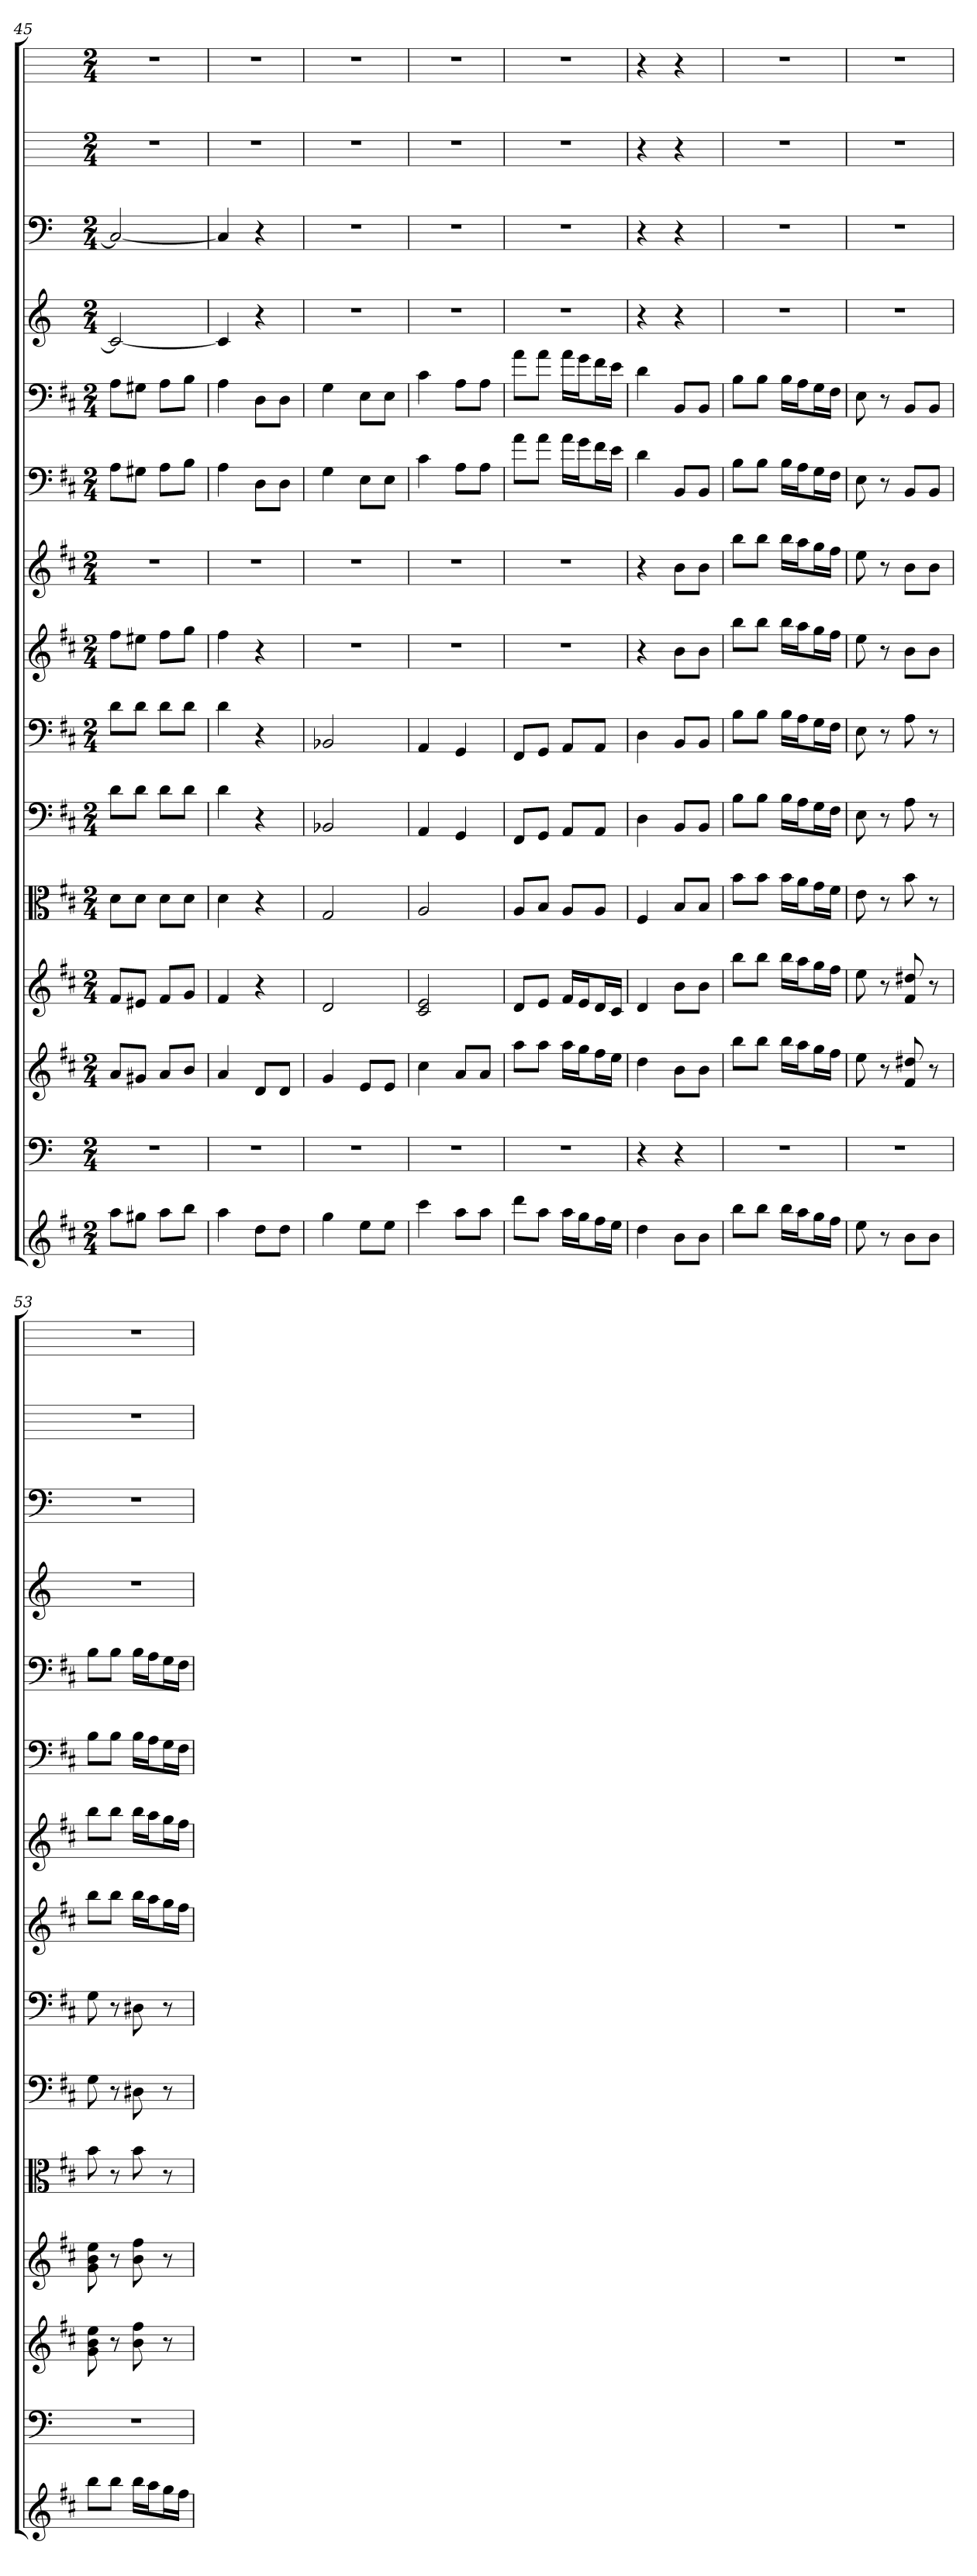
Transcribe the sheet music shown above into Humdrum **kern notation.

**kern	**kern	**kern	**kern	**kern	**kern	**kern	**kern	**kern	**kern	**kern	**kern	**kern	**kern	**kern
*part15	*part14	*part13	*part12	*part11	*part10	*part9	*part8	*part7	*part6	*part5	*part4	*part3	*part2	*part1
*staff15	*staff14	*staff13	*staff12	*staff11	*staff10	*staff9	*staff8	*staff7	*staff6	*staff5	*staff4	*staff3	*staff2	*staff1
*	*clefF4	*	*	*clefC3	*clefF4	*clefF4	*	*	*clefF4	*clefF4	*	*	*	*
*k[f#c#]	*k[]	*k[f#c#]	*k[f#c#]	*k[f#c#]	*k[f#c#]	*k[f#c#]	*k[f#c#]	*k[f#c#]	*k[f#c#]	*k[f#c#]	*k[]	*k[]	*k[]	*k[]
*M2/4	*M2/4	*M2/4	*M2/4	*M2/4	*M2/4	*M2/4	*M2/4	*M2/4	*M2/4	*M2/4	*M2/4	*M2/4	*M2/4	*M2/4
=45	=45	=45	=45	=45	=45	=45	=45	=45	=45	=45	=45	=45	=45	=45
8aaL	2r	8aL	8f#L	8d\L	8d\L	8d\L	8ff#L	2r	8A\L	8A\L	2c_	2C_	2r	2r
8gg#XJ	.	8g#XJ	8e#XJ	8d\J	8d\J	8d\J	8ee#XJ	.	8G#X\J	8G#X\J	.	.	.	.
8aaL	.	8aL	8f#L	8d\L	8d\L	8d\L	8ff#L	.	8A\L	8A\L	.	.	.	.
8bbJ	.	8bJ	8gJ	8d\J	8d\J	8d\J	8ggJ	.	8B\J	8B\J	.	.	.	.
=46	=46	=46	=46	=46	=46	=46	=46	=46	=46	=46	=46	=46	=46	=46
4aa	2r	4a	4f#	4d	4d	4d	4ff#	2r	4A	4A	4c]	4C]	2r	2r
8ddL	.	8dL	4r	4r	4r	4r	4r	.	8D\L	8D\L	4r	4r	.	.
8ddJ	.	8dJ	.	.	.	.	.	.	8D\J	8D\J	.	.	.	.
=47	=47	=47	=47	=47	=47	=47	=47	=47	=47	=47	=47	=47	=47	=47
4gg	2r	4g	2d	2G	2BB-X	2BB-X	2r	2r	4G	4G	2r	2r	2r	2r
8eeL	.	8eL	.	.	.	.	.	.	8E\L	8E\L	.	.	.	.
8eeJ	.	8eJ	.	.	.	.	.	.	8E\J	8E\J	.	.	.	.
=48	=48	=48	=48	=48	=48	=48	=48	=48	=48	=48	=48	=48	=48	=48
4ccc#	2r	4cc#	2c# 2e	2A	4AA	4AA	2r	2r	4c#	4c#	2r	2r	2r	2r
8aaL	.	8aL	.	.	4GG	4GG	.	.	8A\L	8A\L	.	.	.	.
8aaJ	.	8aJ	.	.	.	.	.	.	8A\J	8A\J	.	.	.	.
=49	=49	=49	=49	=49	=49	=49	=49	=49	=49	=49	=49	=49	=49	=49
8dddL	2r	8aaL	8dL	8A/L	8FF#/L	8FF#/L	2r	2r	8a\L	8a\L	2r	2r	2r	2r
8aaJ	.	8aaJ	8eJ	8B/J	8GG/J	8GG/J	.	.	8a\J	8a\J	.	.	.	.
16aaLL	.	16aaLL	16f#LL	8A/L	8AA/L	8AA/L	.	.	16a\LL	16a\LL	.	.	.	.
16ggJ	.	16ggJ	16eJ	.	.	.	.	.	16g\J	16g\J	.	.	.	.
16ff#L	.	16ff#L	16dL	8A/J	8AA/J	8AA/J	.	.	16f#\L	16f#\L	.	.	.	.
16eeJJ	.	16eeJJ	16c#JJ	.	.	.	.	.	16e\JJ	16e\JJ	.	.	.	.
=50	=50	=50	=50	=50	=50	=50	=50	=50	=50	=50	=50	=50	=50	=50
4dd	4r	4dd	4d	4F#	4D	4D	4r	4r	4d	4d	4r	4r	4r	4r
8bL	4r	8bL	8bL	8B/L	8BB/L	8BB/L	8bL	8bL	8BB/L	8BB/L	4r	4r	4r	4r
8bJ	.	8bJ	8bJ	8B/J	8BB/J	8BB/J	8bJ	8bJ	8BB/J	8BB/J	.	.	.	.
=51	=51	=51	=51	=51	=51	=51	=51	=51	=51	=51	=51	=51	=51	=51
8bbL	2r	8bbL	8bbL	8b\L	8B\L	8B\L	8bbL	8bbL	8B\L	8B\L	2r	2r	2r	2r
8bbJ	.	8bbJ	8bbJ	8b\J	8B\J	8B\J	8bbJ	8bbJ	8B\J	8B\J	.	.	.	.
16bbLL	.	16bbLL	16bbLL	16b\LL	16B\LL	16B\LL	16bbLL	16bbLL	16B\LL	16B\LL	.	.	.	.
16aaJ	.	16aaJ	16aaJ	16a\J	16A\J	16A\J	16aaJ	16aaJ	16A\J	16A\J	.	.	.	.
16ggL	.	16ggL	16ggL	16g\L	16G\L	16G\L	16ggL	16ggL	16G\L	16G\L	.	.	.	.
16ff#JJ	.	16ff#JJ	16ff#JJ	16f#\JJ	16F#\JJ	16F#\JJ	16ff#JJ	16ff#JJ	16F#\JJ	16F#\JJ	.	.	.	.
=52	=52	=52	=52	=52	=52	=52	=52	=52	=52	=52	=52	=52	=52	=52
8ee	2r	8ee	8ee	8e	8E	8E	8ee	8ee	8E	8E	2r	2r	2r	2r
8r	.	8r	8r	8r	8r	8r	8r	8r	8r	8r	.	.	.	.
8bL	.	8f# 8dd#X	8f# 8dd#X	8b	8A	8A	8bL	8bL	8BB/L	8BB/L	.	.	.	.
8bJ	.	8r	8r	8r	8r	8r	8bJ	8bJ	8BB/J	8BB/J	.	.	.	.
=53	=53	=53	=53	=53	=53	=53	=53	=53	=53	=53	=53	=53	=53	=53
8bbL	2r	8g 8b 8ee	8g 8b 8ee	8b	8G	8G	8bbL	8bbL	8B\L	8B\L	2r	2r	2r	2r
8bbJ	.	8r	8r	8r	8r	8r	8bbJ	8bbJ	8B\J	8B\J	.	.	.	.
16bbLL	.	8b 8ff#	8b 8ff#	8b	8D#X	8D#X	16bbLL	16bbLL	16B\LL	16B\LL	.	.	.	.
16aaJ	.	.	.	.	.	.	16aaJ	16aaJ	16A\J	16A\J	.	.	.	.
16ggL	.	8r	8r	8r	8r	8r	16ggL	16ggL	16G\L	16G\L	.	.	.	.
16ff#JJ	.	.	.	.	.	.	16ff#JJ	16ff#JJ	16F#\JJ	16F#\JJ	.	.	.	.
=	=	=	=	=	=	=	=	=	=	=	=	=	=	=
*-	*-	*-	*-	*-	*-	*-	*-	*-	*-	*-	*-	*-	*-	*-
